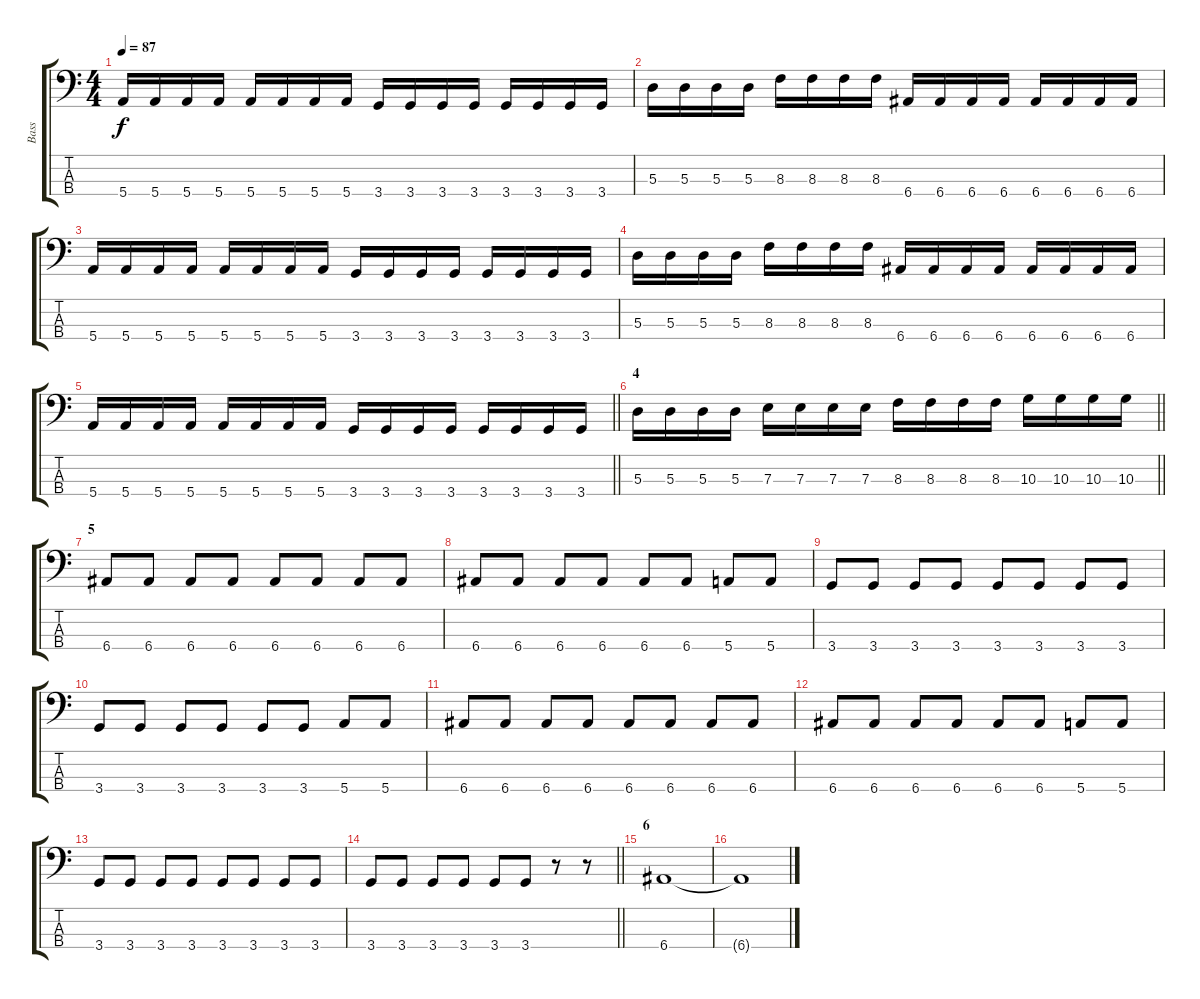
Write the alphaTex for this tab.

\track ("Bass" "Bass") {instrument electricbassfinger}
\staff {score tabs}
\tuning (G2 D2 A1 E1) {hide}
\ts (4 4)
\tempo 87
\clef f4
\ks c
5.4.16{dy f} 5.4.16 5.4.16 5.4.16 5.4.16 5.4.16 5.4.16 5.4.16 3.4.16 3.4.16 3.4.16 3.4.16 3.4.16 3.4.16 3.4.16 3.4.16 |
5.3.16 5.3.16 5.3.16 5.3.16 8.3.16 8.3.16 8.3.16 8.3.16 6.4.16 6.4.16 6.4.16 6.4.16 6.4.16 6.4.16 6.4.16 6.4.16 |
5.4.16 5.4.16 5.4.16 5.4.16 5.4.16 5.4.16 5.4.16 5.4.16 3.4.16 3.4.16 3.4.16 3.4.16 3.4.16 3.4.16 3.4.16 3.4.16 |
5.3.16 5.3.16 5.3.16 5.3.16 8.3.16 8.3.16 8.3.16 8.3.16 6.4.16 6.4.16 6.4.16 6.4.16 6.4.16 6.4.16 6.4.16 6.4.16 |
\barLineRight lightlight
5.4.16 5.4.16 5.4.16 5.4.16 5.4.16 5.4.16 5.4.16 5.4.16 3.4.16 3.4.16 3.4.16 3.4.16 3.4.16 3.4.16 3.4.16 3.4.16 |
\section ("" "4")
\barLineRight lightlight
5.3.16 5.3.16 5.3.16 5.3.16 7.3.16 7.3.16 7.3.16 7.3.16 8.3.16 8.3.16 8.3.16 8.3.16 10.3.16 10.3.16 10.3.16 10.3.16 |
\section ("" "5")
6.4.8 6.4.8 6.4.8 6.4.8 6.4.8 6.4.8 6.4.8 6.4.8 |
6.4.8 6.4.8 6.4.8 6.4.8 6.4.8 6.4.8 5.4.8 5.4.8 |
3.4.8 3.4.8 3.4.8 3.4.8 3.4.8 3.4.8 3.4.8 3.4.8 |
3.4.8 3.4.8 3.4.8 3.4.8 3.4.8 3.4.8 5.4.8 5.4.8 |
6.4.8 6.4.8 6.4.8 6.4.8 6.4.8 6.4.8 6.4.8 6.4.8 |
6.4.8 6.4.8 6.4.8 6.4.8 6.4.8 6.4.8 5.4.8 5.4.8 |
3.4.8 3.4.8 3.4.8 3.4.8 3.4.8 3.4.8 3.4.8 3.4.8 |
\barLineRight lightlight
3.4.8 3.4.8 3.4.8 3.4.8 3.4.8 3.4.8 r.8 r.8 |
\section ("" "6")
6.4.1 |
6.4{t}.1
